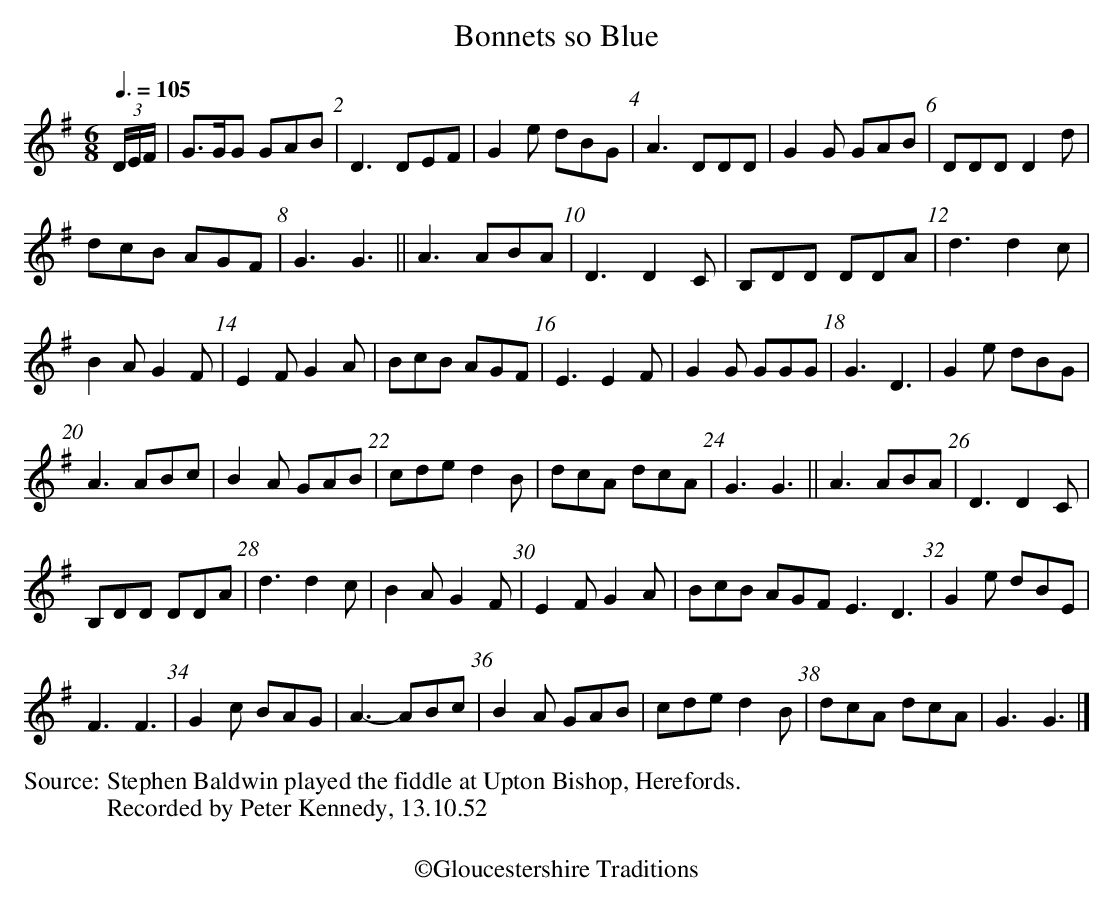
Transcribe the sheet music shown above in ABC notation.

X:1
T:Bonnets so Blue
Q:3/8=105
M:6/8
L:1/8
K:G
(3D/E/F/ | G>GG GAB | D3 DEF | G2 e dBG | A3 DDD | G2 G GAB | DDD D2 d |
dcB AGF | G3 G3 || A3 ABA | D3 D2 C | B,DD DDA | d3 d2 c |
B2 A G2 F | E2 F G2 A | BcB AGF | E3 E2 F | G2 G GGG | G3 D3 | G2 e dBG |
A3 ABc | B2 A GAB | cde d2 B | dcA dcA | G3 G3 || A3 ABA | D3 D2 C |
 B,DD DDA | d3 d2 c | B2 A G2 F | E2 F G2 A | BcB AGF  E3 D3 | G2e dBE |
F3 F3 | G2 c BAG | A3- ABc | B2 A GAB | cde d2 B | dcA dcA | G3 G3 |]
